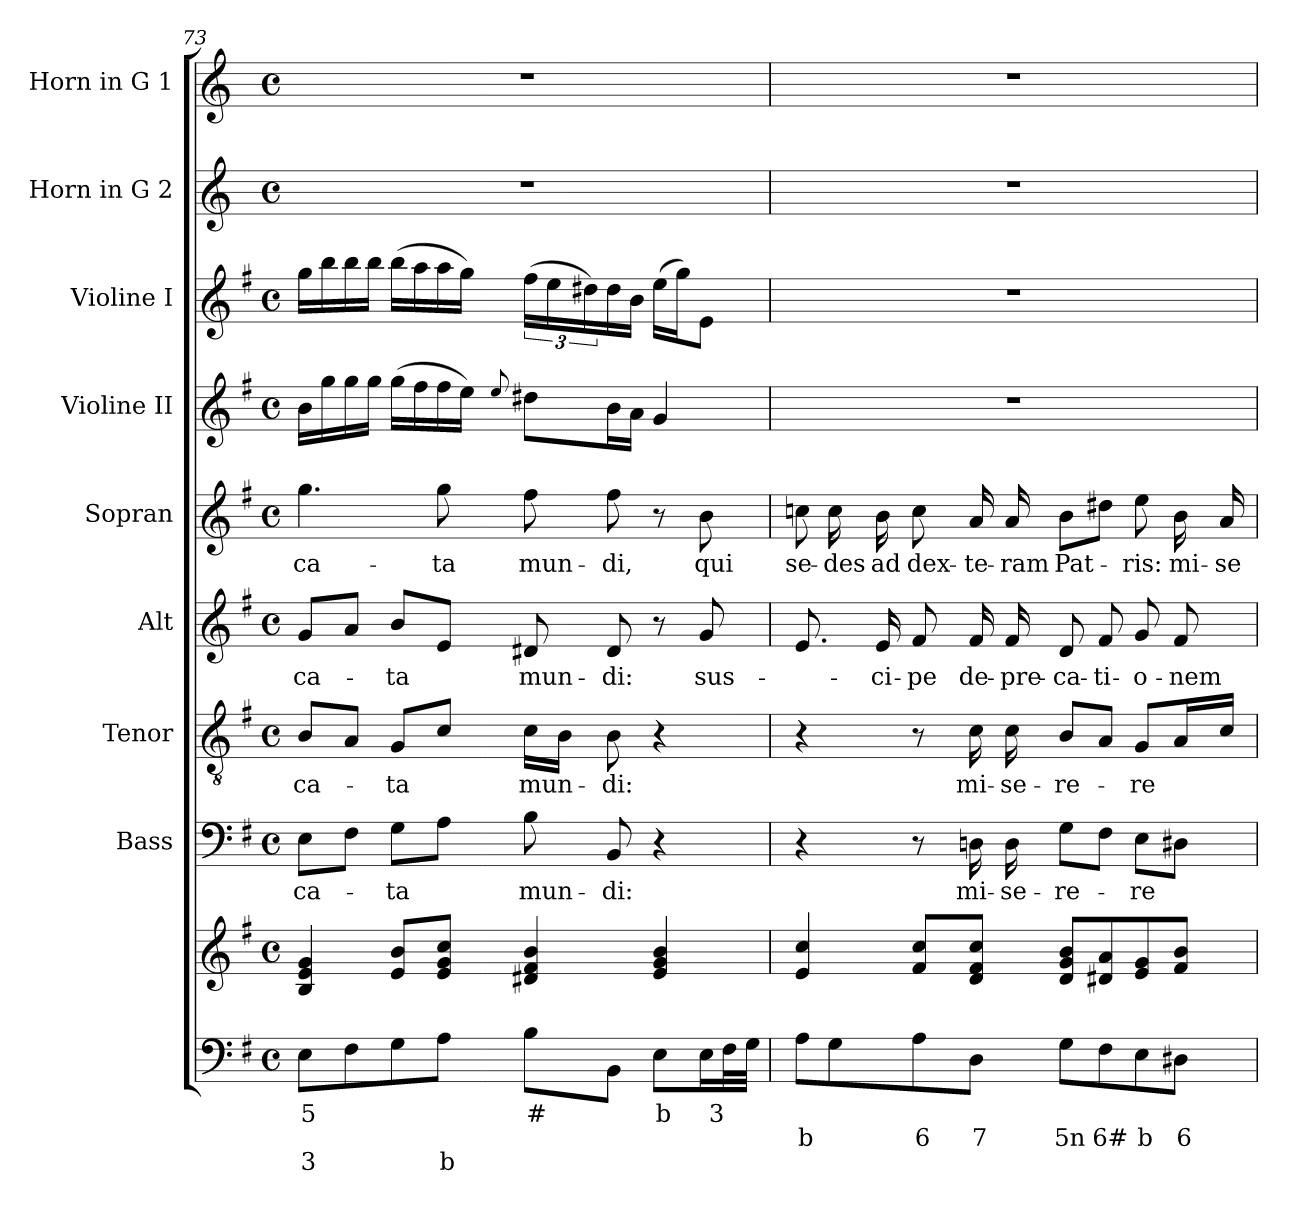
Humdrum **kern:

**kern	**text	**text	**text	**kern	**kern	**text	**kern	**text	**kern	**text	**kern	**text	**kern	**kern	**kern	**kern
*part9	*part9	*part9	*part9	*part9	*part8	*part8	*part7	*part7	*part6	*part6	*part5	*part5	*part4	*part3	*part2	*part1
*staff10	*staff10	*staff10	*staff10	*staff9	*staff8	*staff8	*staff7	*staff7	*staff6	*staff6	*staff5	*staff5	*staff4	*staff3	*staff2	*staff1
*	*	*	*	*	*I"Bass	*	*I"Tenor	*	*I"Alt	*	*I"Sopran	*	*I"Violine II	*I"Violine I	*I"Horn in G 2	*I"Horn in G 1
*	*	*	*	*	*I'B.	*	*I'T.	*	*I'A.	*	*I'S.	*	*I'Vl. II	*I'Vl. I	*	*
*clefF4	*	*	*	*clefG2	*clefF4	*	*clefGv2	*	*clefG2	*	*clefG2	*	*clefG2	*clefG2	*clefG2	*clefG2
*	*	*	*	*	*	*	*	*	*	*	*	*	*	*	*ITrd3c5	*ITrd3c5
*k[f#]	*	*	*	*k[f#]	*k[f#]	*	*k[f#]	*	*k[f#]	*	*k[f#]	*	*k[f#]	*k[f#]	*k[f#]	*k[f#]
*G:	*	*	*	*G:	*G:	*	*G:	*	*G:	*	*G:	*	*G:	*G:	*G:	*G:
*M4/4	*	*	*	*M4/4	*M4/4	*	*M4/4	*	*M4/4	*	*M4/4	*	*M4/4	*M4/4	*M4/4	*M4/4
*met(c)	*	*	*	*met(c)	*met(c)	*	*met(c)	*	*met(c)	*	*met(c)	*	*met(c)	*met(c)	*met(c)	*met(c)
=73	=73	=73	=73	=73	=73	=73	=73	=73	=73	=73	=73	=73	=73	=73	=73	=73
!	!LO:LY:b	!	!LO:LY:b	!	!	!LO:LY:b	!	!LO:LY:b	!	!LO:LY:b	!	!LO:LY:b	!	!	!	!
8E\L	5	.	3	4B/ 4e/ 4g/	8E\L	-ca-	8B/L	-ca-	8g/L	-ca-	4.gg\	-ca-	16b\LL	16gg\LL	1r	1r
.	.	.	.	.	.	.	.	.	.	.	.	.	16gg\	16bb\	.	.
!	!LO:LY:b	!	!LO:LY:b	!	!	!	!	!	!	!	!	!	!	!	!	!
8F#\	_	.	_	.	8F#\J	.	8A/J	.	8a/J	.	.	.	16gg\	16bb\	.	.
.	.	.	.	.	.	.	.	.	.	.	.	.	16gg\JJ	16bb\JJ	.	.
!	!	!	!	!	!	!LO:LY:b	!	!LO:LY:b	!	!LO:LY:b	!	!	!	!	!	!
8G\	.	.	.	8e/ 8b/L	8G\L	-ta	8G/L	-ta	8b/L	-ta	.	.	(>16gg\LL	(>16bb\LL	.	.
.	.	.	.	.	.	.	.	.	.	.	.	.	16ff#\	16aa\	.	.
!	!	!	!LO:LY:b	!	!	!	!	!	!	!	!	!LO:LY:b	!	!	!	!
8A\J	.	.	b	8e/ 8g/ 8cc/J	8A\J	.	8c/J	.	8e/J	.	8gg\	-ta	16ff#\	16aa\	.	.
.	.	.	.	.	.	.	.	.	.	.	.	.	16ee\JJ)	16gg\JJ)	.	.
.	.	.	.	.	.	.	.	.	.	.	.	.	8qqee/	.	.	.
!	!LO:LY:b	!	!	!	!	!LO:LY:b	!	!LO:LY:b	!	!LO:LY:b	!	!LO:LY:b	!	!	!	!
8B\L	#	.	.	4d#X/ 4f#/ 4b/	8B\	mun-	16c\LL	mun-	8d#X/	mun-	8ff#\	mun-	8dd#X\L	(>24ff#\LL	.	.
.	.	.	.	.	.	.	.	.	.	.	.	.	.	24ee\	.	.
.	.	.	.	.	.	.	16B\JJ	.	.	.	.	.	.	.	.	.
.	.	.	.	.	.	.	.	.	.	.	.	.	.	24dd#X\)	.	.
!	!	!	!	!	!	!LO:LY:b	!	!LO:LY:b	!	!LO:LY:b	!	!LO:LY:b	!	!	!	!
8BB\J	.	.	.	.	8BB/	-di:	8B\	-di:	8d#/	-di:	8ff#\	-di,	16b\L	16dd#\	.	.
.	.	.	.	.	.	.	.	.	.	.	.	.	16a\JJ	16b\JJ	.	.
!	!LO:LY:b	!	!	!	!	!	!	!	!	!	!	!	!	!	!	!
8E\L	b	.	.	4e/ 4g/ 4b/	4r	.	4r	.	8r	.	8r	.	4g/	(>16ee\LL	.	.
.	.	.	.	.	.	.	.	.	.	.	.	.	.	16gg\J)	.	.
!	!LO:LY:b	!	!	!	!	!	!	!	!	!LO:LY:b	!	!LO:LY:b	!	!	!	!
16E\L	_	.	.	.	.	.	.	.	8g/	sus-	8b\	qui	.	8e\J	.	.
!	!LO:LY:b	!	!	!	!	!	!	!	!	!	!	!	!	!	!	!
32F#\L	3	.	.	.	.	.	.	.	.	.	.	.	.	.	.	.
32G\JJJ	.	.	.	.	.	.	.	.	.	.	.	.	.	.	.	.
!!LO:LB:g=z
=74	=74	=74	=74	=74	=74	=74	=74	=74	=74	=74	=74	=74	=74	=74	=74	=74
!	!	!LO:LY:b	!	!	!	!	!	!	!	!	!	!LO:LY:b	!	!	!	!
8A\L	.	b	.	4e/ 4cc/	4r	.	4r	.	8.e/	.	8ccn\	se-	1r	1r	1r	1r
!	!	!	!	!	!	!	!	!	!	!	!	!LO:LY:b	!	!	!	!
8G\	.	.	.	.	.	.	.	.	.	.	16cc\	-des	.	.	.	.
!	!	!	!	!	!	!	!	!	!	!LO:LY:b	!	!LO:LY:b	!	!	!	!
.	.	.	.	.	.	.	.	.	16e/	-ci-	16b\	ad	.	.	.	.
!	!	!LO:LY:b	!	!	!	!	!	!	!	!LO:LY:b	!	!LO:LY:b	!	!	!	!
8A\	.	6	.	8f#/ 8cc/L	8r	.	8r	.	8f#/	-pe	8cc\	dex-	.	.	.	.
!	!	!LO:LY:b	!	!	!	!LO:LY:b	!	!LO:LY:b	!	!LO:LY:b	!	!LO:LY:b	!	!	!	!
8D\J	.	7	.	8d/ 8f#/ 8cc/J	16Dn\	mi-	16c\	mi-	16f#/	de-	16a/	-te-	.	.	.	.
!	!	!	!	!	!	!LO:LY:b	!	!LO:LY:b	!	!LO:LY:b	!	!LO:LY:b	!	!	!	!
.	.	.	.	.	16D\	-se-	16c\	-se-	16f#/	-pre-	16a/	-ram	.	.	.	.
!	!	!LO:LY:b	!	!	!	!LO:LY:b	!	!LO:LY:b	!	!LO:LY:b	!	!LO:LY:b	!	!	!	!
8G\L	.	5n	.	8d/ 8g/ 8b/L	8G\L	-re-	8B/L	-re-	8d/	-ca-	8b\L	Pat-	.	.	.	.
!	!	!LO:LY:b	!	!	!	!	!	!	!	!LO:LY:b	!	!	!	!	!	!
8F#\	.	6#	.	8d#X/ 8a/	8F#\J	.	8A/J	.	8f#/	-ti-	8dd#X\J	.	.	.	.	.
!	!	!LO:LY:b	!	!	!	!LO:LY:b	!	!LO:LY:b	!	!LO:LY:b	!	!LO:LY:b	!	!	!	!
8E\	.	b	.	8e/ 8g/	8E\L	-re	8G/L	-re	8g/	-o-	8ee\	-ris:	.	.	.	.
!	!	!LO:LY:b	!	!	!	!	!	!	!	!LO:LY:b	!	!LO:LY:b	!	!	!	!
8D#X\J	.	6	.	8f#/ 8b/J	8D#X\J	.	16A/L	.	8f#/	-nem	16b\	mi-	.	.	.	.
!	!	!	!	!	!	!	!	!	!	!	!	!LO:LY:b	!	!	!	!
.	.	.	.	.	.	.	16c/JJ	.	.	.	16a/	-se-	.	.	.	.
=	=	=	=	=	=	=	=	=	=	=	=	=	=	=	=	=
*-	*-	*-	*-	*-	*-	*-	*-	*-	*-	*-	*-	*-	*-	*-	*-	*-
